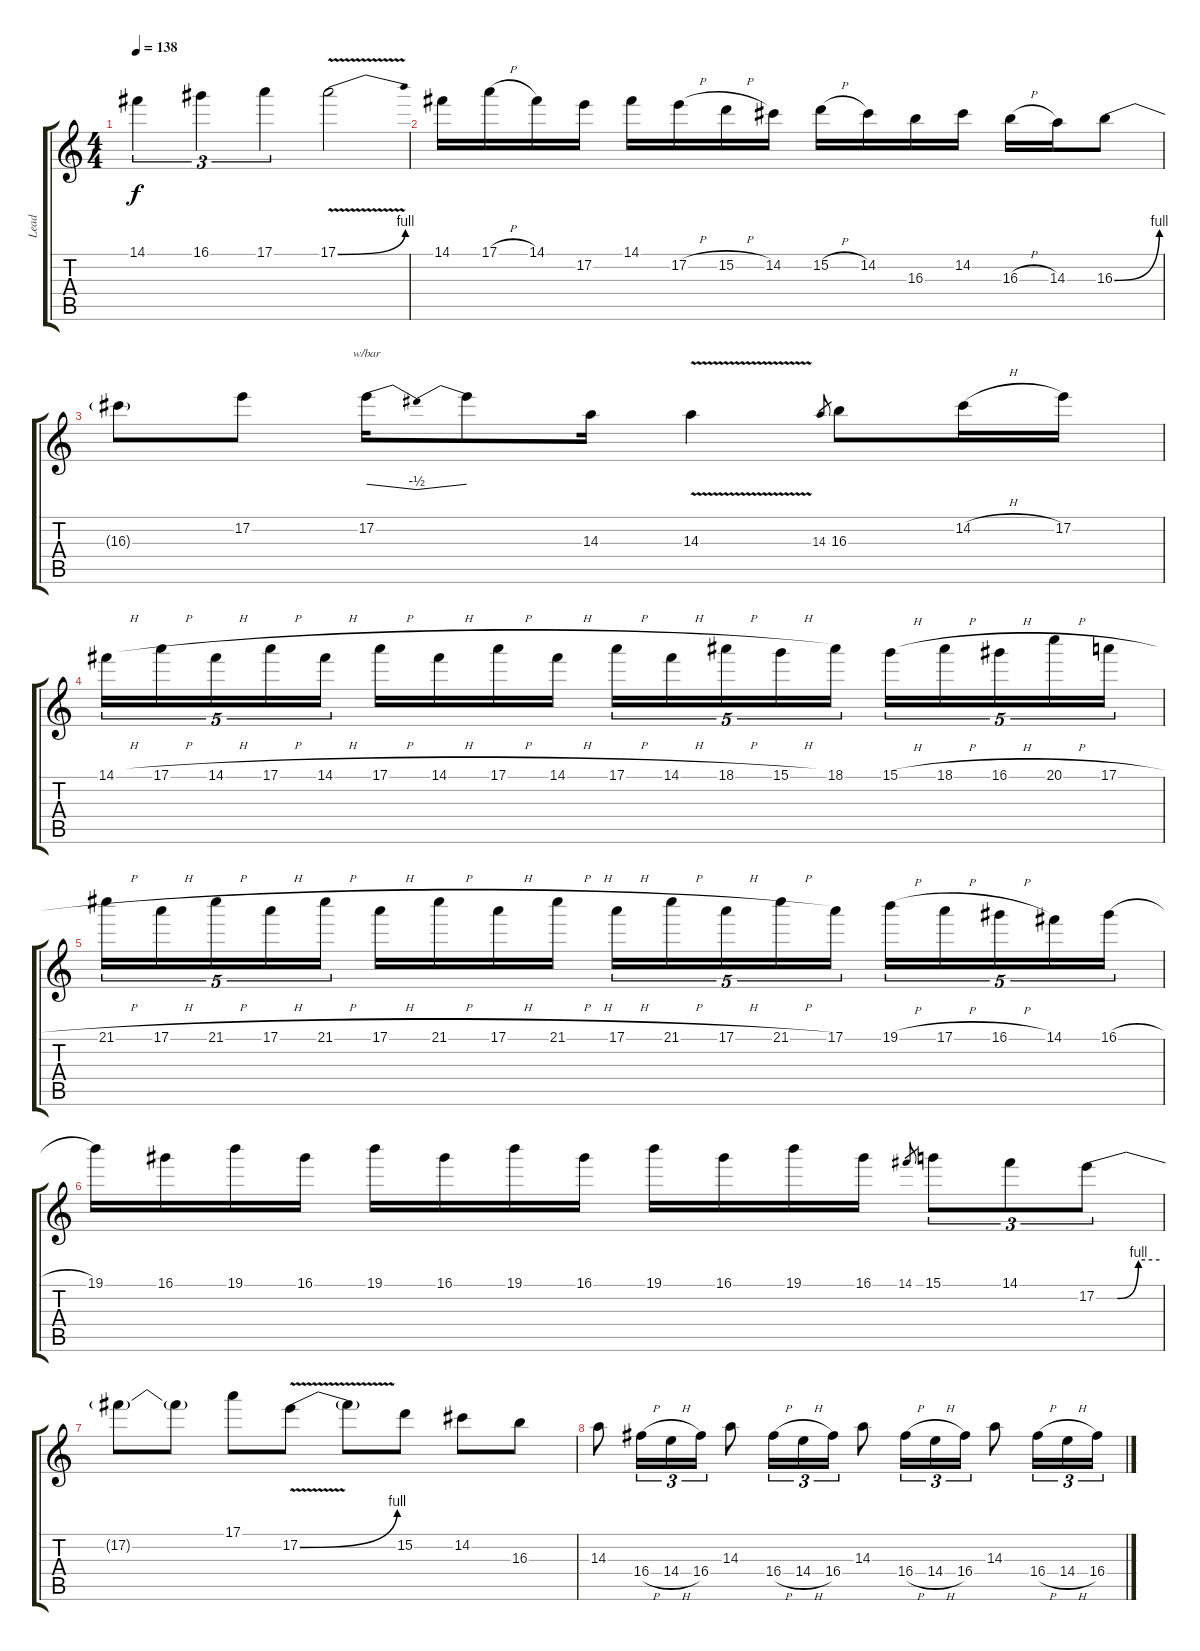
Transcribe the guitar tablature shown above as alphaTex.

\track ("Lead" "Lead") {instrument distortionguitar}
\staff {score tabs}
\tuning (E4 B3 G3 D3 A2 E2) {hide}
\ts (4 4)
\tempo 138
\clef g2
\ks c
14.1.4{tu (3 2) dy f} 16.1.4{tu (3 2)} 17.1.4{tu (3 2)} 17.1{be (bend 0 0 60 4) v}.2 |
14.1.16 17.1{h}.16 14.1.16 17.2.16 14.1.16 17.2{h}.16 15.2{h}.16 14.2.16 15.2{h}.16 14.2.16 16.3.16 14.2.16 16.3{h}.16 14.3.16 16.3{be (bend 0 0 60 4)}.8 |
16.3{t}.8 17.2.8 17.2.16{tbe (dip default 0 0 30 -2 60 0)} 17.2{t}.8 14.3.16 14.3{v}.4 14.3.8{gr} 16.3.8 14.2{h}.16 17.2.16 |
14.1{h}.16{tu (5 4)} 17.1{h}.16{tu (5 4)} 14.1{h}.16{tu (5 4)} 17.1{h}.16{tu (5 4)} 14.1{h}.16{tu (5 4)} 17.1{h}.16 14.1{h}.16 17.1{h}.16 14.1{h}.16 17.1{h}.16{tu (5 4)} 14.1{h}.16{tu (5 4)} 18.1{h}.16{tu (5 4)} 15.1{h}.16{tu (5 4)} 18.1.16{tu (5 4)} 15.1{h}.16{tu (5 4)} 18.1{h}.16{tu (5 4)} 16.1{h}.16{tu (5 4)} 20.1{h}.16{tu (5 4)} 17.1{h}.16{tu (5 4)} |
21.1{h}.16{tu (5 4)} 17.1{h}.16{tu (5 4)} 21.1{h}.16{tu (5 4)} 17.1{h}.16{tu (5 4)} 21.1{h}.16{tu (5 4)} 17.1{h}.16 21.1{h}.16 17.1{h}.16 21.1{h}.16 17.1{h}.16{tu (5 4)} 21.1{h}.16{tu (5 4)} 17.1{h}.16{tu (5 4)} 21.1{h}.16{tu (5 4)} 17.1.16{tu (5 4)} 19.1{h}.16{tu (5 4)} 17.1{h}.16{tu (5 4)} 16.1{h}.16{tu (5 4)} 14.1.16{tu (5 4)} 16.1{h}.16{tu (5 4)} |
19.1.16 16.1.16 19.1.16 16.1.16 19.1.16 16.1.16 19.1.16 16.1.16 19.1.16 16.1.16 19.1.16 16.1.16 14.1.8{gr} 15.1.8{tu (3 2)} 14.1.8{tu (3 2)} 17.2{be (custom 0 0 20 0 40 4 60 4)}.8{tu (3 2)} |
17.2{t}.8 17.2{t}.8 17.1.8 17.2{be (bend 0 0 60 4) v}.8 17.2{t}.8 15.2.8 14.2.8 16.3.8 |
14.3.8 16.4{h}.16{tu (3 2)} 14.4{h}.16{tu (3 2)} 16.4.16{tu (3 2)} 14.3.8 16.4{h}.16{tu (3 2)} 14.4{h}.16{tu (3 2)} 16.4.16{tu (3 2)} 14.3.8 16.4{h}.16{tu (3 2)} 14.4{h}.16{tu (3 2)} 16.4.16{tu (3 2)} 14.3.8 16.4{h}.16{tu (3 2)} 14.4{h}.16{tu (3 2)} 16.4.16{tu (3 2)}
